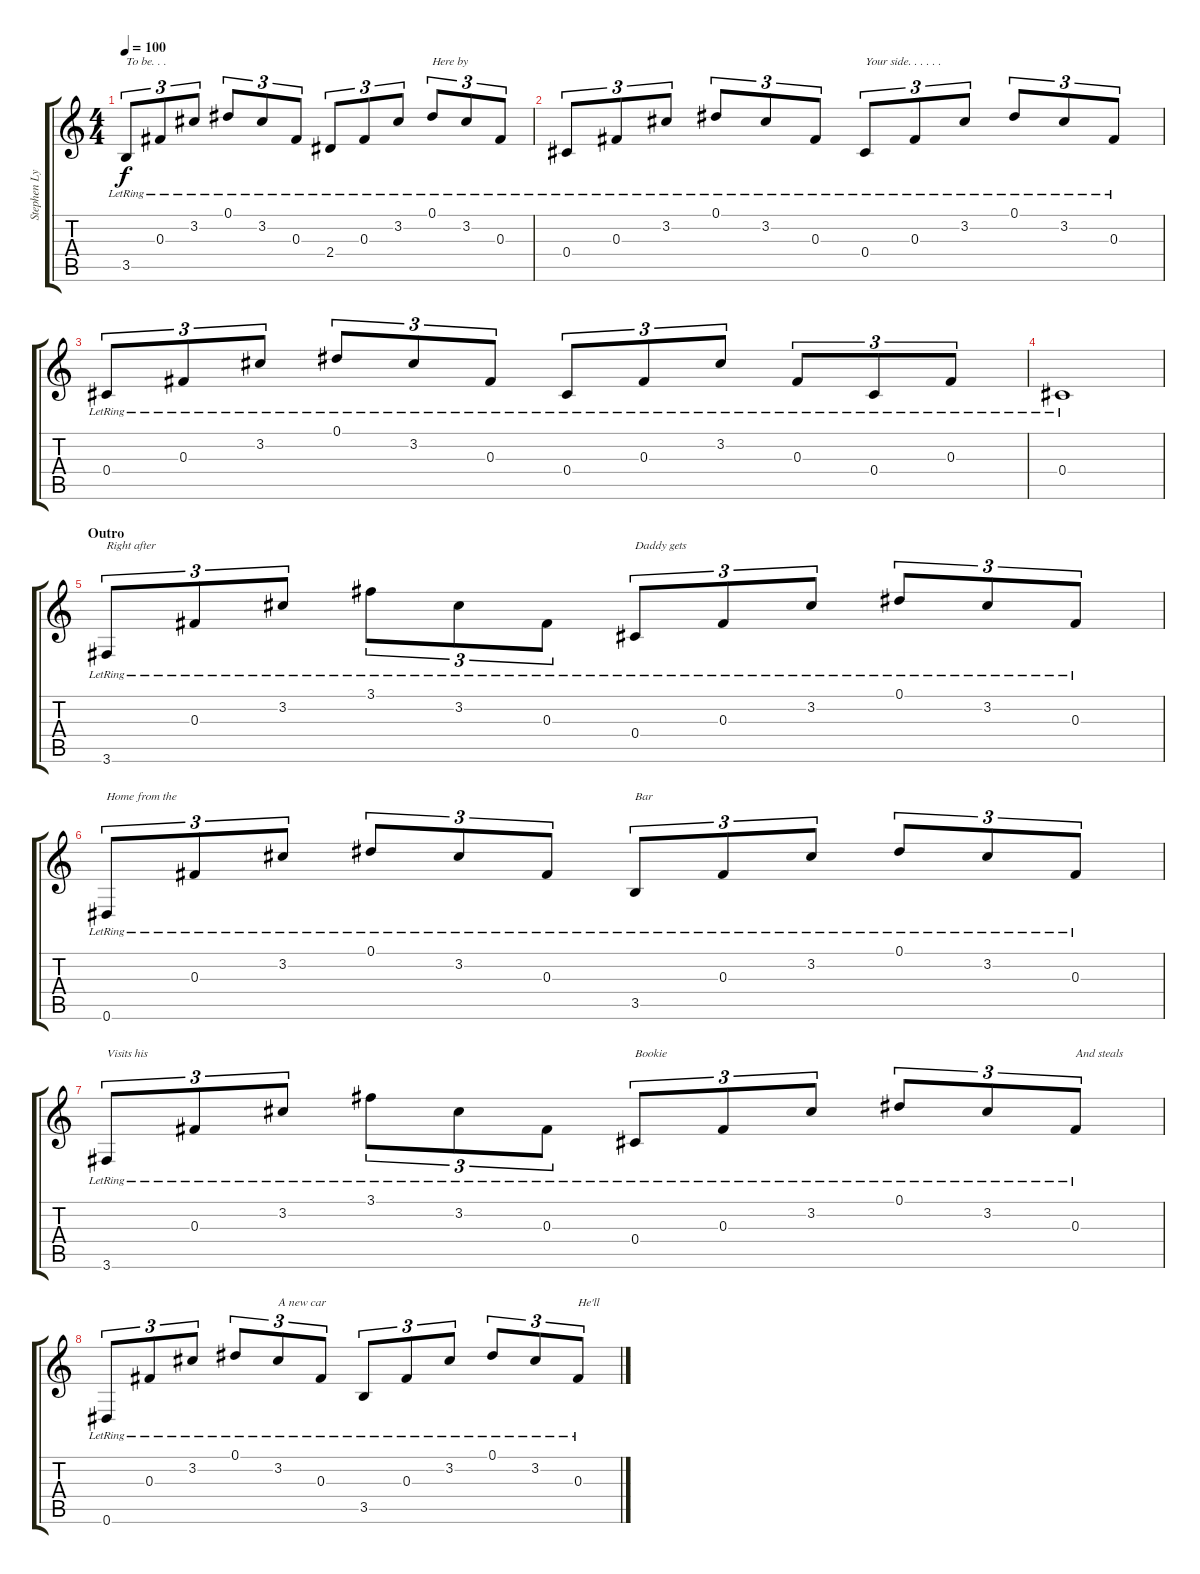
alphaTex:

\track ("Stephen Lynch" "Stephen Ly") {instrument acousticguitarsteel}
\staff {score tabs}
\tuning (Eb4 Bb3 Gb3 Db3 Ab2 Eb2) {hide}
\ts (4 4)
\tempo 100
\clef g2
\ks c
3.5{lr}.8{tu (3 2) txt "To be. . ." dy f} 0.3{lr}.8{tu (3 2)} 3.2{lr}.8{tu (3 2)} 0.1{lr}.8{tu (3 2)} 3.2{lr}.8{tu (3 2)} 0.3{lr}.8{tu (3 2)} 2.4{lr}.8{tu (3 2)} 0.3{lr}.8{tu (3 2)} 3.2{lr}.8{tu (3 2)} 0.1{lr}.8{tu (3 2) txt "Here by"} 3.2{lr}.8{tu (3 2)} 0.3{lr}.8{tu (3 2)} |
0.4{lr}.8{tu (3 2)} 0.3{lr}.8{tu (3 2)} 3.2{lr}.8{tu (3 2)} 0.1{lr}.8{tu (3 2)} 3.2{lr}.8{tu (3 2)} 0.3{lr}.8{tu (3 2)} 0.4{lr}.8{tu (3 2) txt "Your side. . . . . ."} 0.3{lr}.8{tu (3 2)} 3.2{lr}.8{tu (3 2)} 0.1{lr}.8{tu (3 2)} 3.2{lr}.8{tu (3 2)} 0.3{lr}.8{tu (3 2)} |
0.4{lr}.8{tu (3 2)} 0.3{lr}.8{tu (3 2)} 3.2{lr}.8{tu (3 2)} 0.1{lr}.8{tu (3 2)} 3.2{lr}.8{tu (3 2)} 0.3{lr}.8{tu (3 2)} 0.4{lr}.8{tu (3 2)} 0.3{lr}.8{tu (3 2)} 3.2{lr}.8{tu (3 2)} 0.3{lr}.8{tu (3 2)} 0.4{lr}.8{tu (3 2)} 0.3{lr}.8{tu (3 2)} |
0.4{lr}.1 |
\section ("" "Outro")
3.6{lr}.8{tu (3 2) txt "Right after"} 0.3{lr}.8{tu (3 2)} 3.2{lr}.8{tu (3 2)} 3.1{lr}.8{tu (3 2)} 3.2{lr}.8{tu (3 2)} 0.3{lr}.8{tu (3 2)} 0.4{lr}.8{tu (3 2) txt "Daddy gets"} 0.3{lr}.8{tu (3 2)} 3.2{lr}.8{tu (3 2)} 0.1{lr}.8{tu (3 2)} 3.2{lr}.8{tu (3 2)} 0.3{lr}.8{tu (3 2)} |
0.6{lr}.8{tu (3 2) txt "Home from the"} 0.3{lr}.8{tu (3 2)} 3.2{lr}.8{tu (3 2)} 0.1{lr}.8{tu (3 2)} 3.2{lr}.8{tu (3 2)} 0.3{lr}.8{tu (3 2)} 3.5{lr}.8{tu (3 2) txt "Bar"} 0.3{lr}.8{tu (3 2)} 3.2{lr}.8{tu (3 2)} 0.1{lr}.8{tu (3 2)} 3.2{lr}.8{tu (3 2)} 0.3{lr}.8{tu (3 2)} |
3.6{lr}.8{tu (3 2) txt "Visits his"} 0.3{lr}.8{tu (3 2)} 3.2{lr}.8{tu (3 2)} 3.1{lr}.8{tu (3 2)} 3.2{lr}.8{tu (3 2)} 0.3{lr}.8{tu (3 2)} 0.4{lr}.8{tu (3 2) txt "Bookie"} 0.3{lr}.8{tu (3 2)} 3.2{lr}.8{tu (3 2)} 0.1{lr}.8{tu (3 2)} 3.2{lr}.8{tu (3 2)} 0.3{lr}.8{tu (3 2) txt "And steals"} |
0.6{lr}.8{tu (3 2)} 0.3{lr}.8{tu (3 2)} 3.2{lr}.8{tu (3 2)} 0.1{lr}.8{tu (3 2)} 3.2{lr}.8{tu (3 2) txt "A new car"} 0.3{lr}.8{tu (3 2)} 3.5{lr}.8{tu (3 2)} 0.3{lr}.8{tu (3 2)} 3.2{lr}.8{tu (3 2)} 0.1{lr}.8{tu (3 2)} 3.2{lr}.8{tu (3 2)} 0.3{lr}.8{tu (3 2) txt "He'll"}
